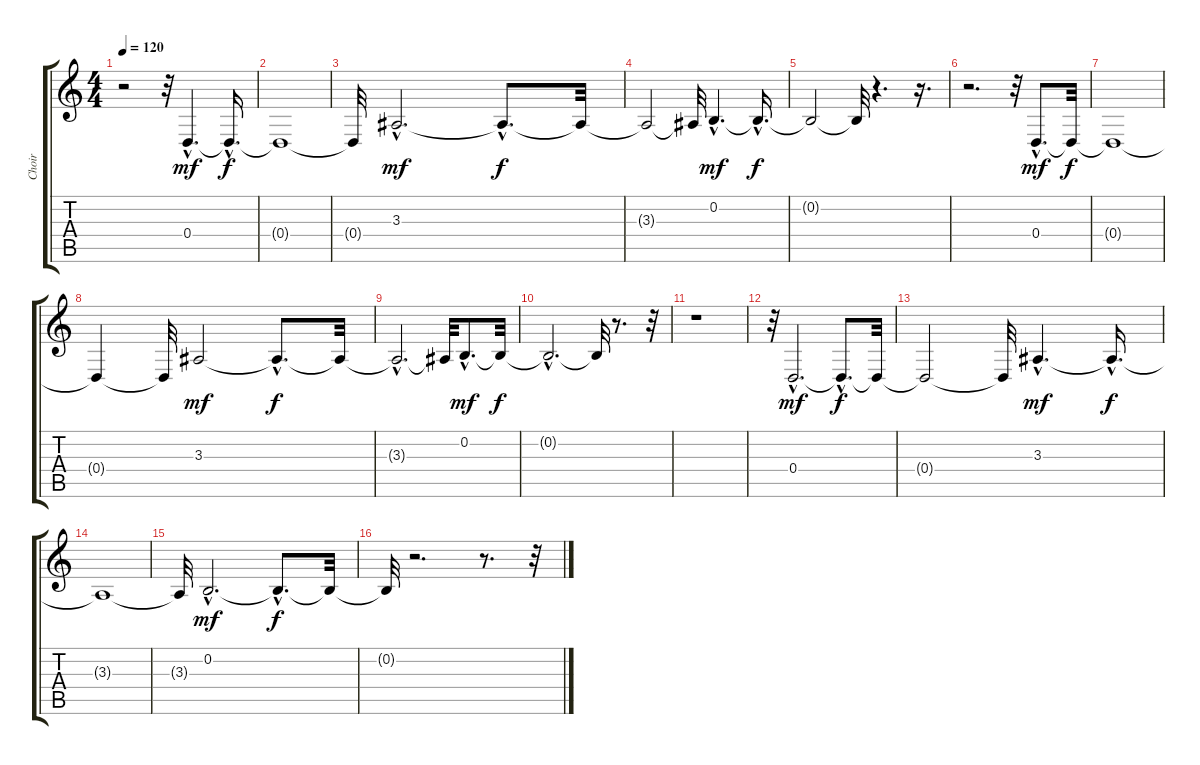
\track ("Choir" "Choir") {instrument choiraahs}
\staff {score tabs}
\tuning (E4 B3 G3 D3 A2 E2) {hide}
\ts (4 4)
\tempo 120
\clef g2
\ks c
r.2{dy f} r.32 0.4{hac}.4{d dy mf} 0.4{hac t}.16{d dy f} |
0.4{t}.1 |
0.4{t}.32 3.3{hac}.2{d dy mf} 3.3{hac t}.8{d dy f} 3.3{t}.32 |
3.3{t}.2 3.3{t}.32 0.2{hac}.4{d dy mf} 0.2{hac t}.16{d dy f} |
0.2{t}.2 0.2{t}.32 r.4{d} r.16{d} |
r.2{d} r.32 0.4{hac}.8{d dy mf} 0.4{t}.32{dy f} |
0.4{t}.1 |
0.4{t}.4 0.4{t}.32 3.3.2{dy mf} 3.3{hac t}.8{d dy f} 3.3{t}.32 |
3.3{hac t}.2{d} 3.3{t}.32 0.2{hac}.8{d dy mf} 0.2{t}.32{dy f} |
0.2{hac t}.2{d} 0.2{t}.32 r.8{d} r.32 |
r.1 |
r.32 0.4{hac}.2{d dy mf} 0.4{hac t}.8{d dy f} 0.4{t}.32 |
0.4{t}.2 0.4{t}.32 3.3{hac}.4{d dy mf} 3.3{hac t}.16{d dy f} |
3.3{t}.1 |
3.3{t}.32 0.2{hac}.2{d dy mf} 0.2{hac t}.8{d dy f} 0.2{t}.32 |
0.2{t}.32 r.2{d} r.8{d} r.32
